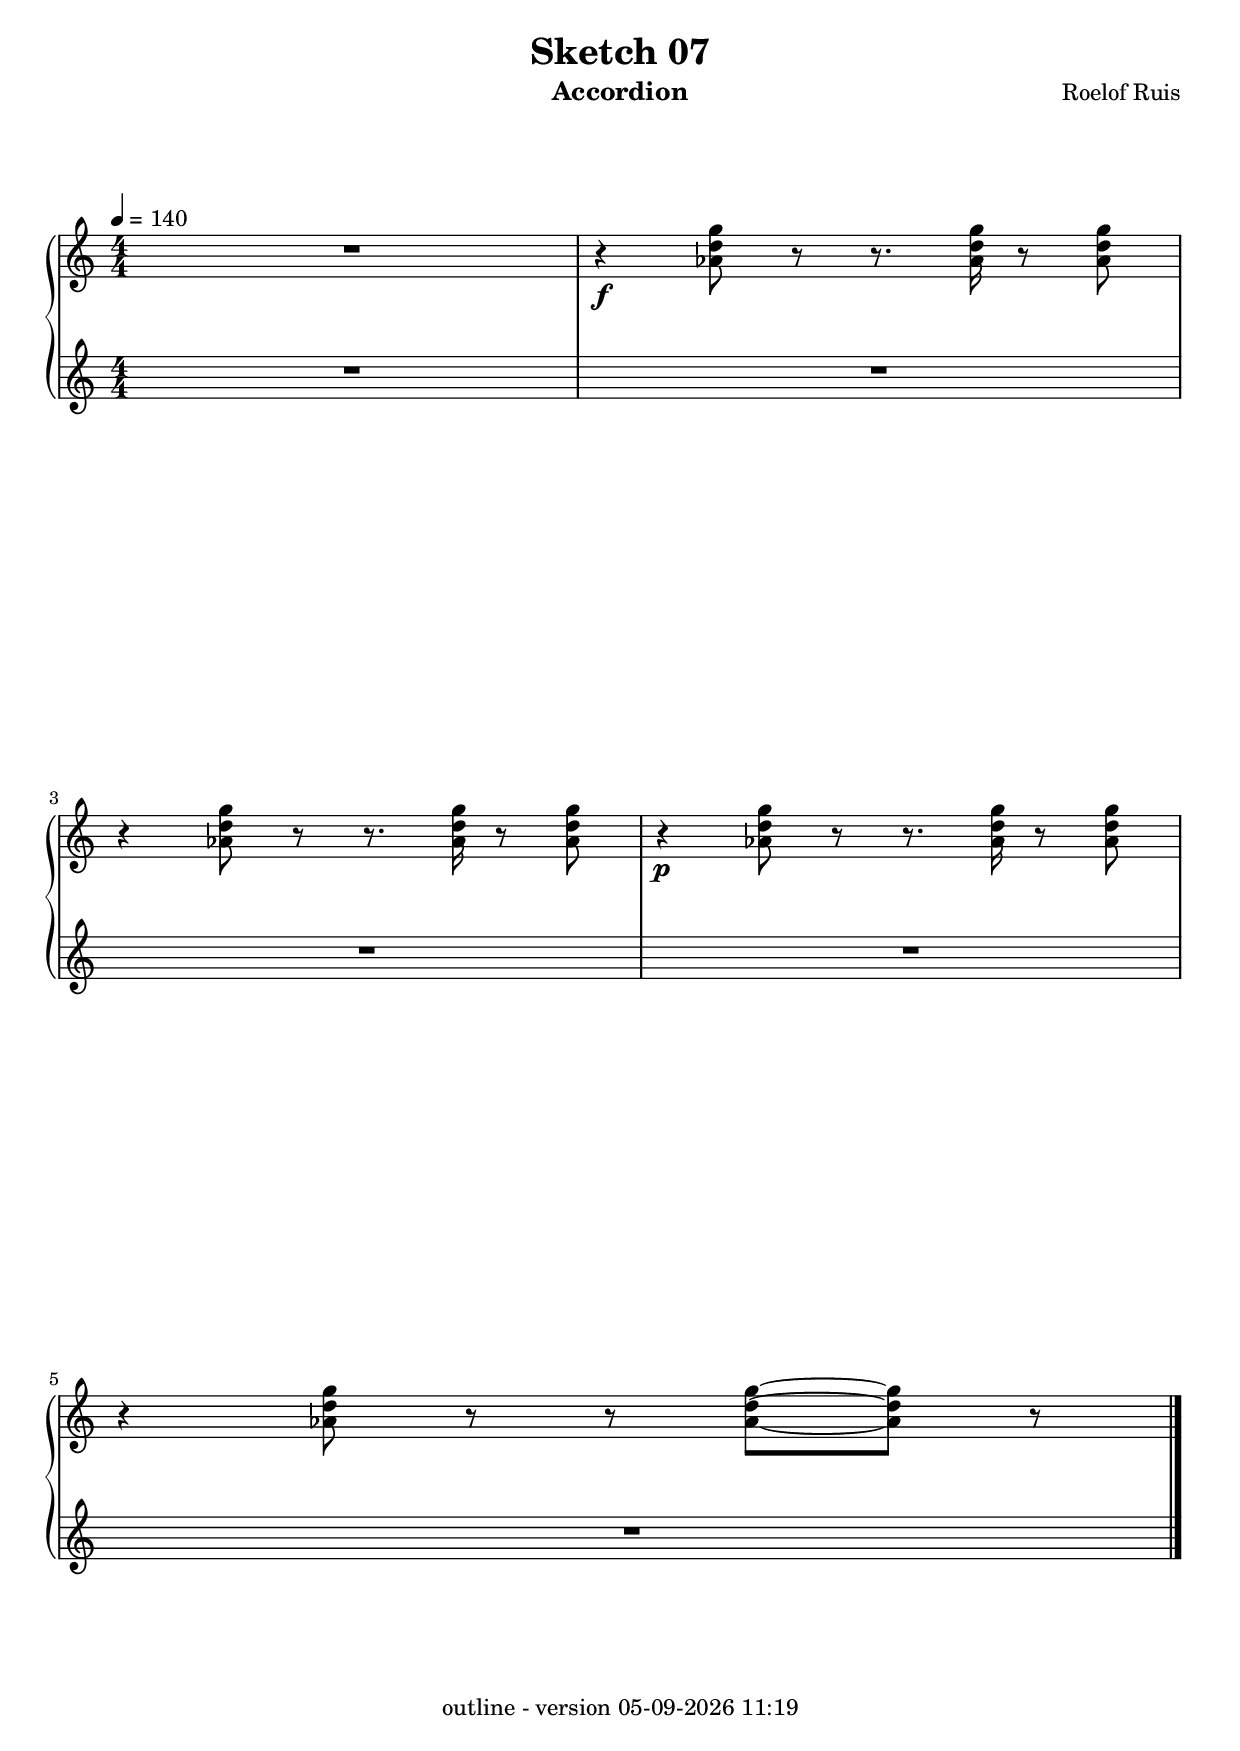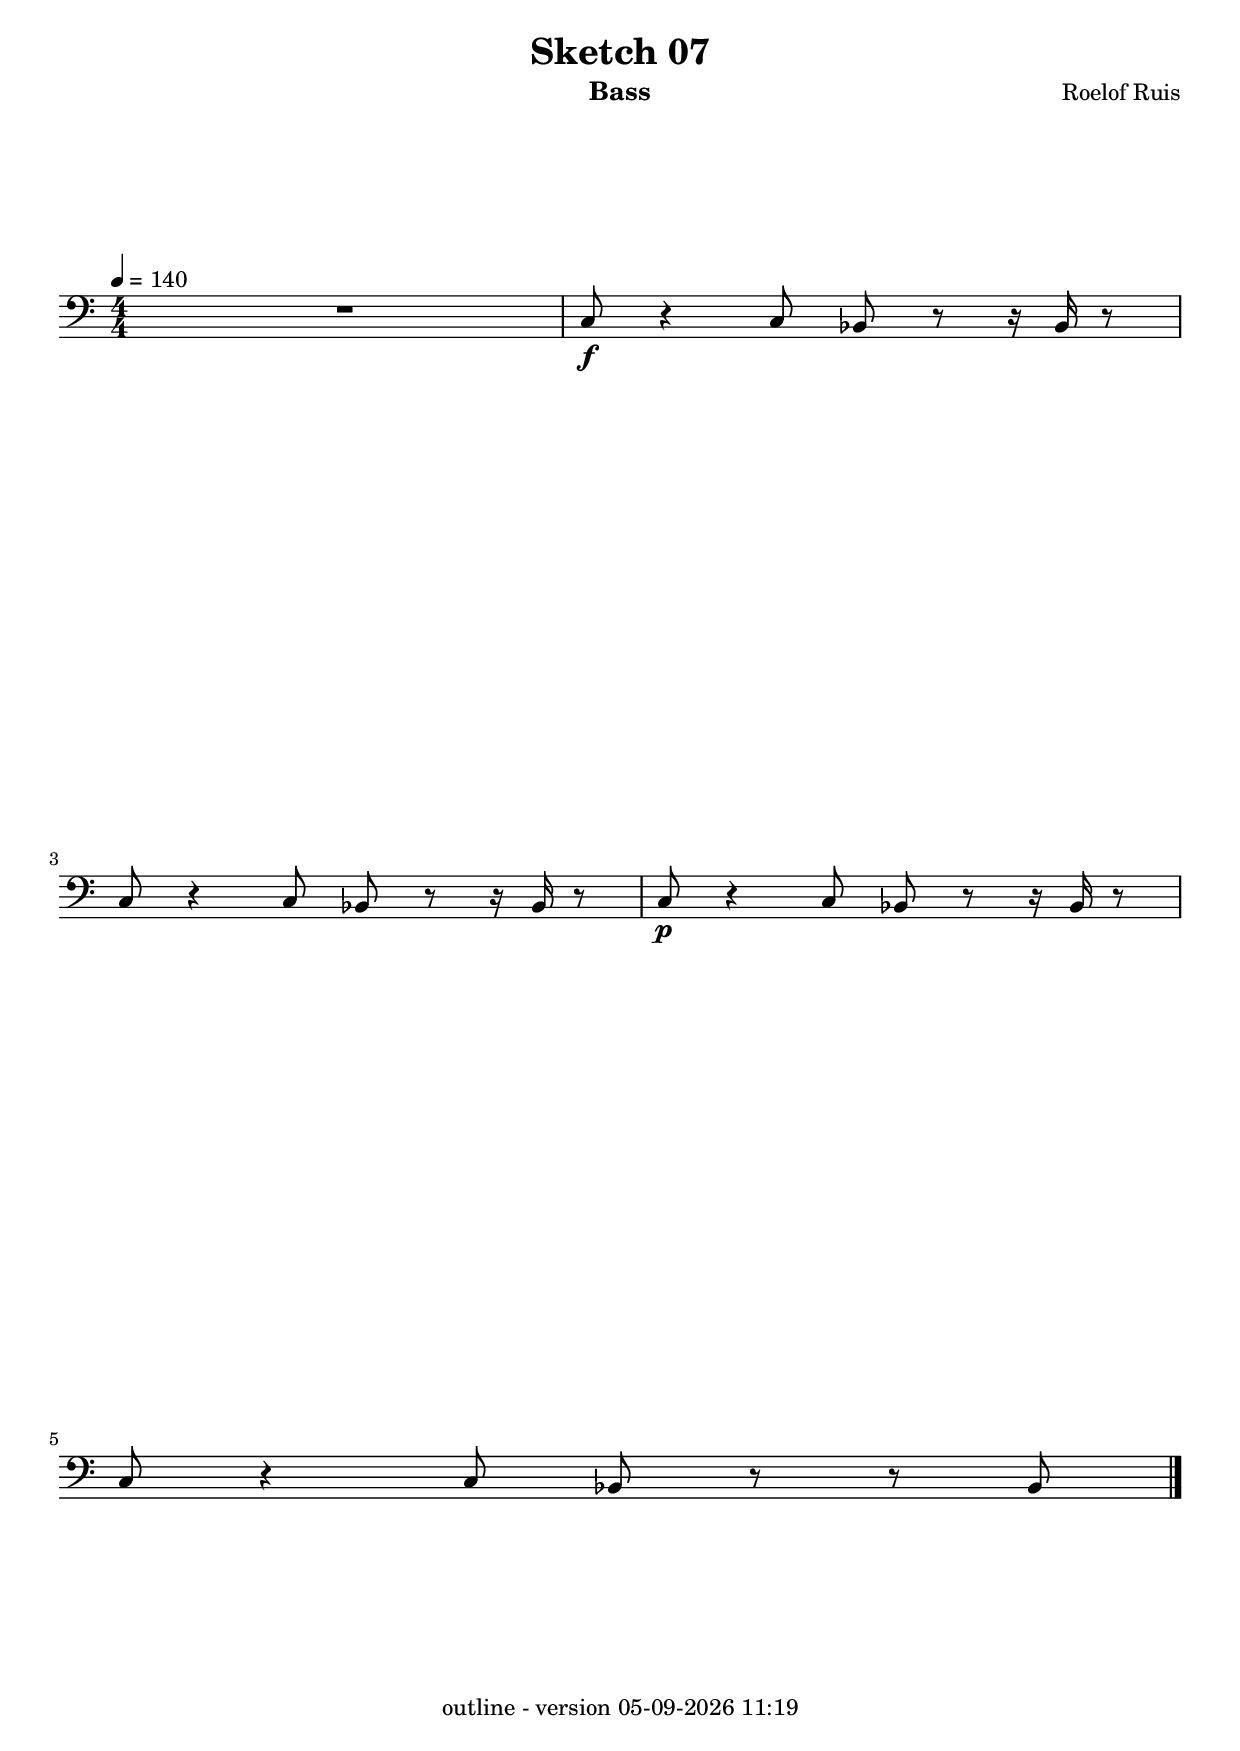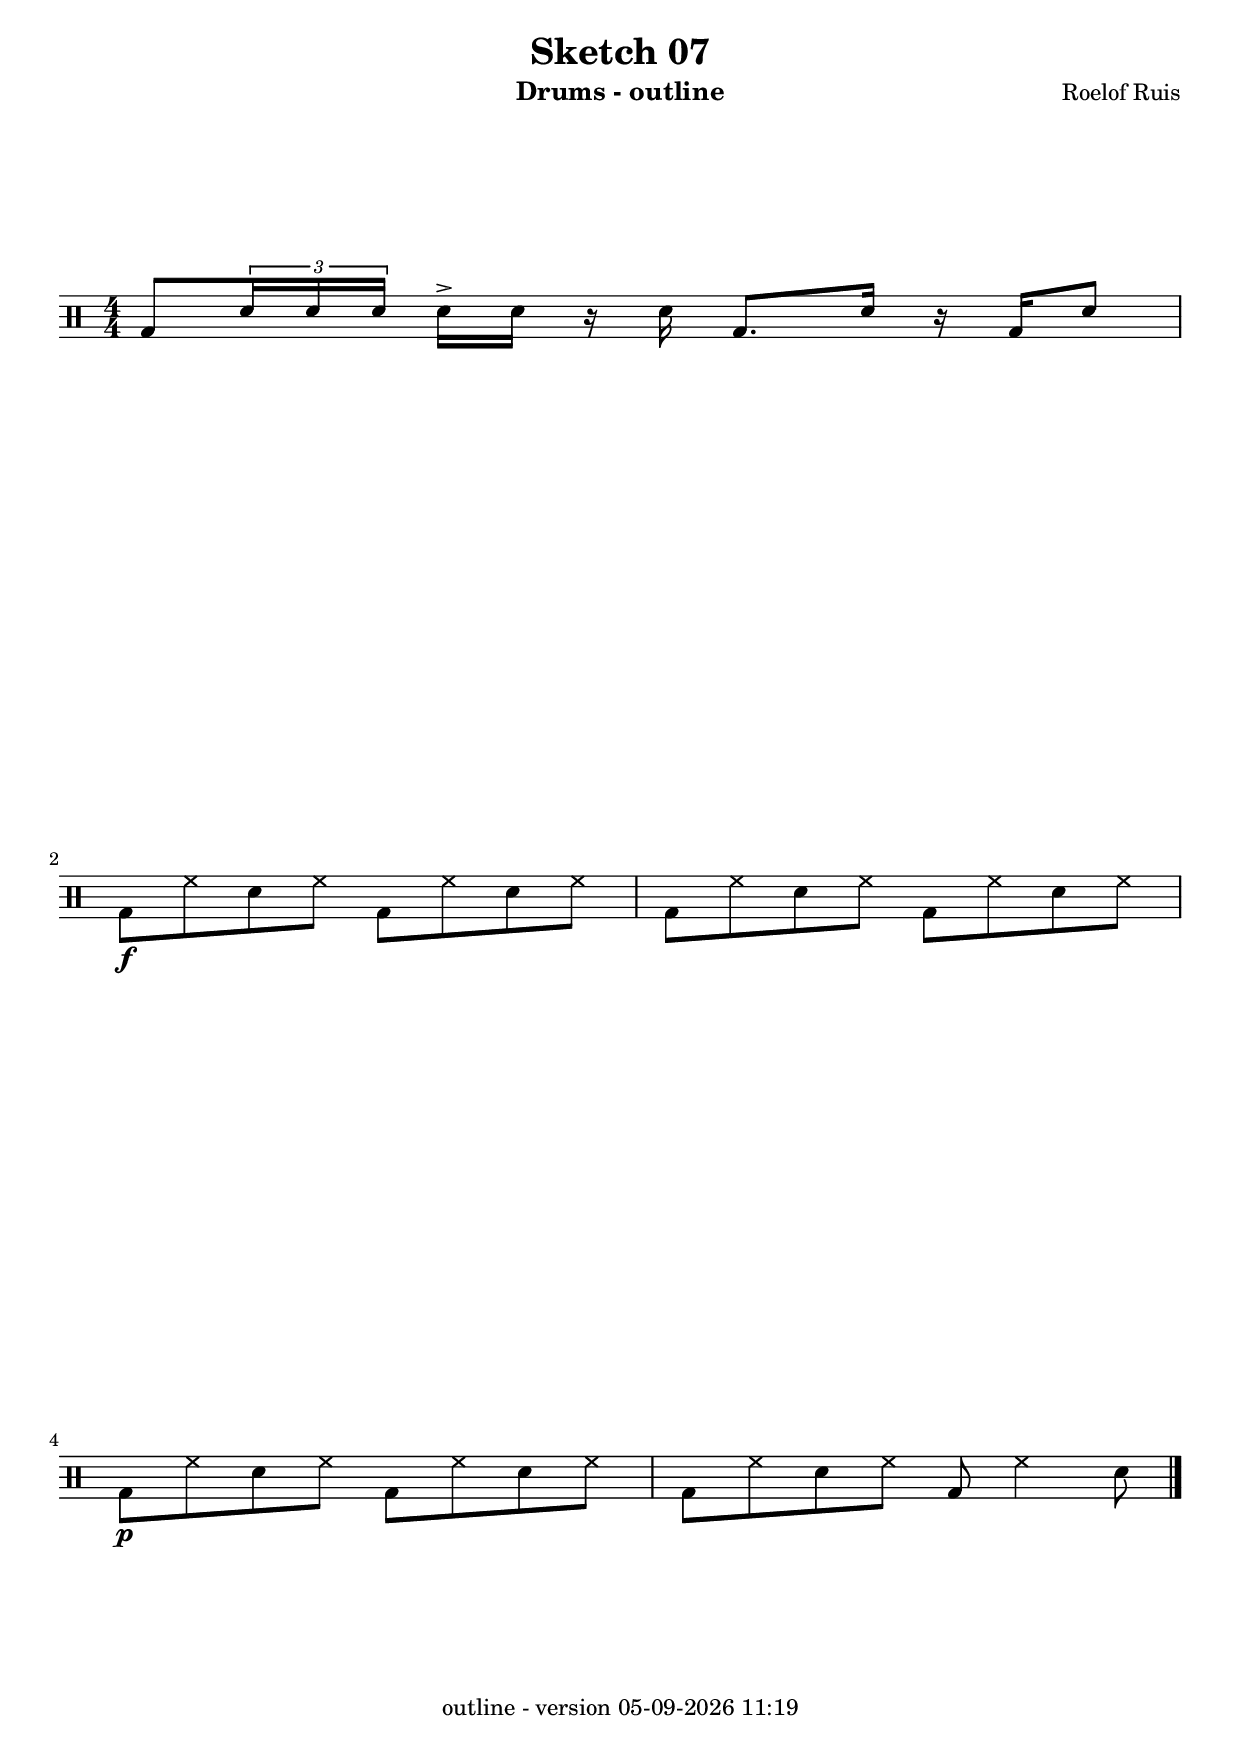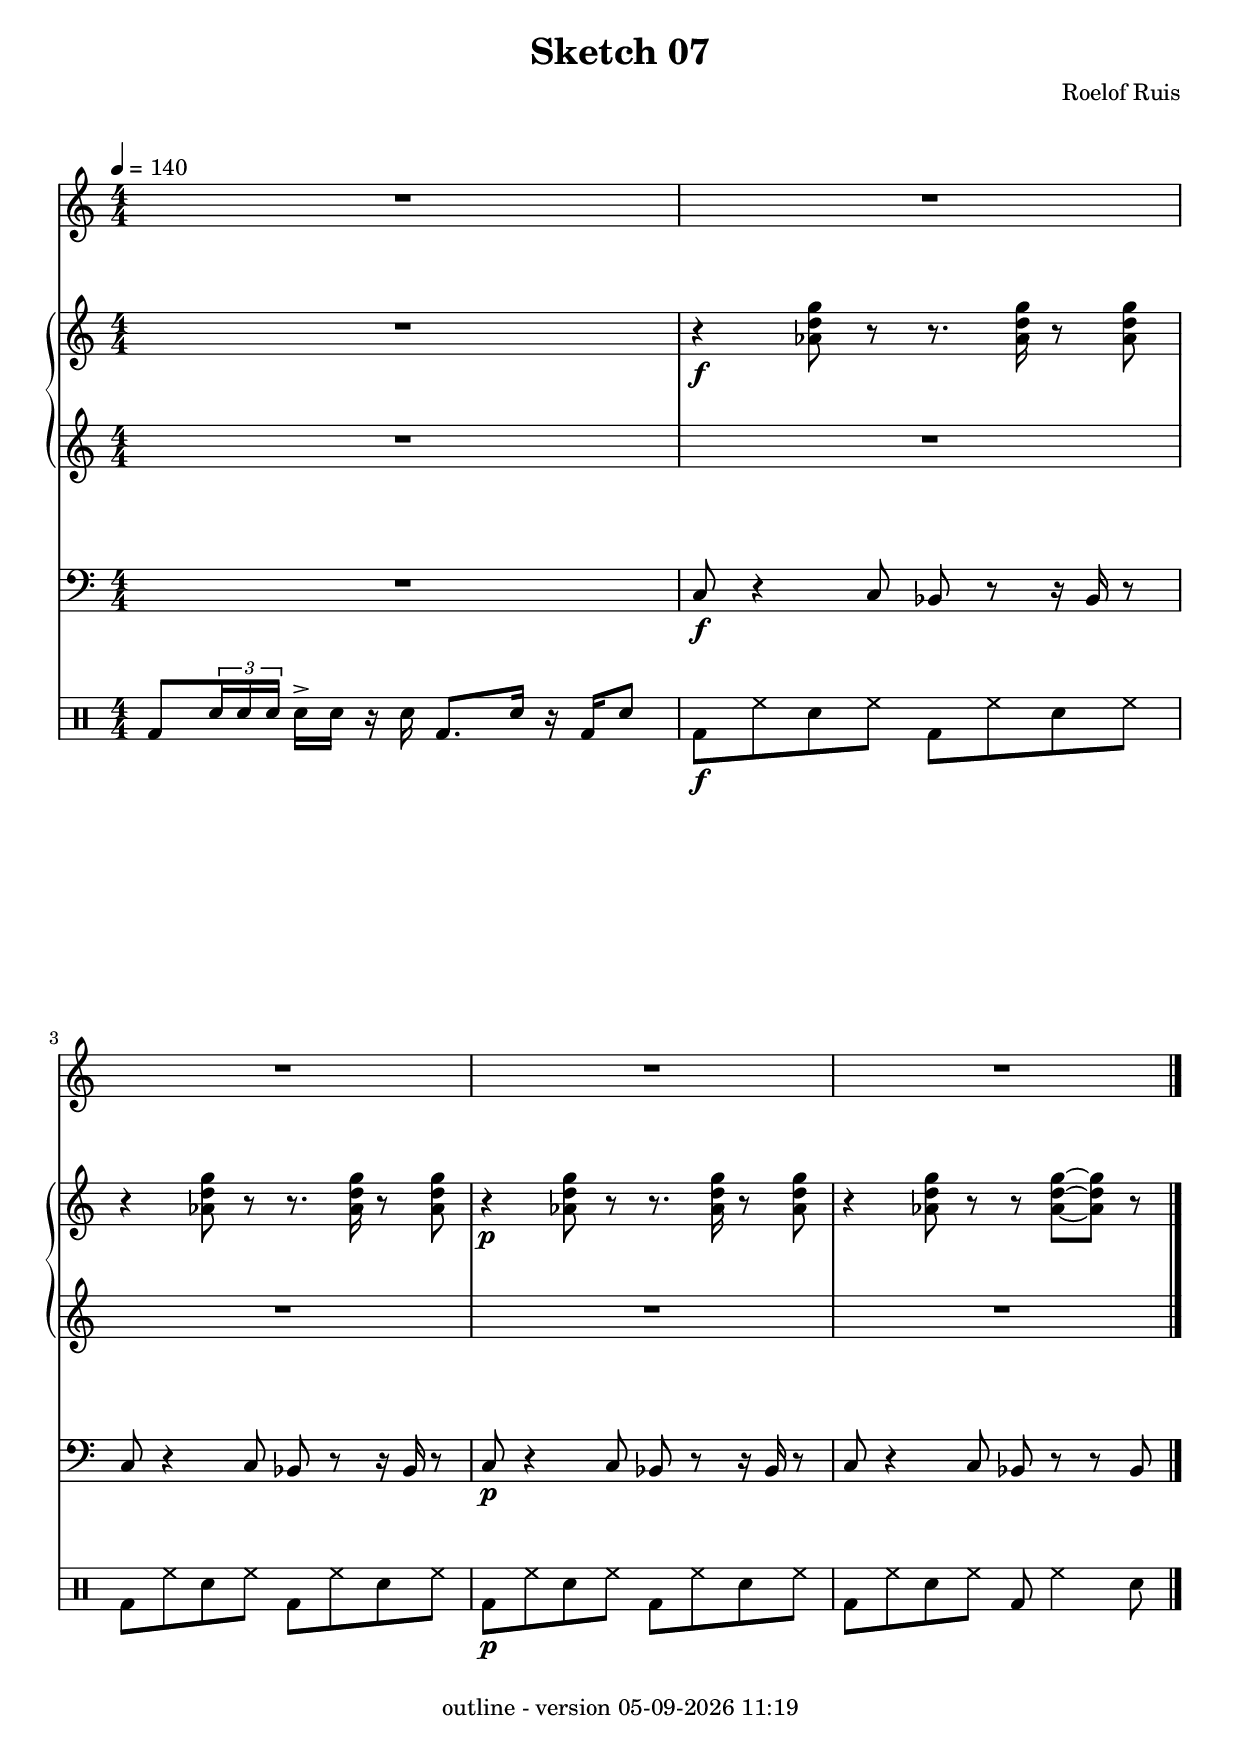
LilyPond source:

\version "2.24"
% -*- output: ./;

globalOptions = {
  \compressEmptyMeasures
  \numericTimeSignature
  \tempo 4=140
}

chordmusic = \chordmode {
  \set chordChanges = ##t
  
  % Chord
}

drumMusic = \drummode {
  \numericTimeSignature

  bd8 \times 2/3 { sn16 16 16 } sn16-> 16 r16 sn16 bd8. sn16 r16 bd16 sn8 |
  bd8\f hh sn hh bd hh sn hh |
  bd8 hh sn hh bd hh sn hh |
  bd8\p hh sn hh bd hh sn hh |
  bd8 hh sn hh bd hh4 sn8 |
  
  \bar "|."
}

tenorSax = \relative c'' {
  \globalOptions
  \clef treble
  
  R1
  R1*4 |
  
  
  \bar "|."
}

accordionLeft = \relative c'' {
  \globalOptions
  \clef treble
  
  R1*5 |

  \bar "|."
}

accordionRight = \relative c'' {
  \globalOptions
  \clef treble
  
  R1 |
  r4\f <as d g>8 r8 r8. <as d g>16 r8 <as d g>8 |
  r4 <as d g>8 r8 r8. <as d g>16 r8 <as d g>8 |
  r4\p <as d g>8 r8 r8. <as d g>16 r8 <as d g>8 |
  r4 <as d g>8 r8 r8 <as~ d~ g~>8 <as d g>8 r8 |
  
  \bar "|."
}

bass = \relative c {
  \globalOptions
  \clef bass

  R1 |
  c8\f r4 c8 bes8 r8 r16 bes16 r8 |
  c8 r4 c8 bes8 r8 r16 bes16 r8 |
  c8\p r4 c8 bes8 r8 r16 bes16 r8 |
  c8 r4 c8 bes8 r8 r8 bes8 |
  
  \bar "|."

}

% --- BOOKS --- %
title = "Sketch 07"
bookname = "Sketch07"
composer = "Roelof Ruis"
date = #(strftime "%d-%m-%Y %H:%M" (localtime (current-time)))
docVersion = #(string-append "outline - version " date)

BookFull = \book {
  \bookOutputName #(string-append bookname "_Full")
  \paper {
    indent = 0.0
    ragged-last-bottom = ##f
    print-all-headers = ##t
    %max-systems-per-page = 16
  }
  
  \header {
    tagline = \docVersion
  }
  
  \score {
    \header {
      title = \title
      composer = \composer
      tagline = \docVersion
    }
    <<
      \new ChordNames { \chordmusic }
      \new Staff = "saxophone" \tenorSax
      \new GrandStaff = "accordion" <<
        \new Staff \accordionRight
        \new Staff \accordionLeft
      >>
      \new Staff = "bass" \bass
      \new DrumStaff = "drums" \drumMusic
    >>
  }
}

BookDrums = \book {
  \bookOutputName #(string-append bookname "_Drums")
  \paper {
    indent = 0.0
    ragged-last-bottom = ##f 
    print-all-headers = ##f
    max-systems-per-page = 12
  }

  \header {
    title = \title
    composer = \composer
    instrument = "Drums - outline"
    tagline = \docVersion
  }
  
  \score {
    <<
      \new DrumStaff { \drumMusic }
    >>
    
    \layout {
      \context {
        \Score
        \override SpacingSpanner.uniform-stretching = ##t
        \override SpacingSpanner.base-shortest-duration = #(ly:make-moment 1/8)
      }
    }
  }
}

BookTenorSax = \book {
  \bookOutputName #(string-append bookname "_TenorSax")
  \paper {
    indent = 0.0
    ragged-last-bottom = ##f
    print-all-headers = ##f
    max-systems-per-page = 12
  }
  
  \header {
    title = \title
    composer = \composer
    instrument = "Tenor Saxophone"
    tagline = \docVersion
  }
  
  \score {
    <<
      \new ChordNames { \transpose bes c' { \chordmusic } }
      \new Staff { \transpose bes c' \tenorSax }
    >>
  }
}

BookAccordion = \book {
  \bookOutputName #(string-append bookname "_Accordion")
  \paper {
    indent = 0.0
    ragged-last-bottom = ##f
    print-all-headers = ##f
    max-systems-per-page = 12
  }
  
  \header {
    title = \title
    composer = \composer
    instrument = "Accordion"
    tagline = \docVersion
  }
  
  \score {
    <<
      \new ChordNames { \chordmusic }
      \new GrandStaff <<
        \new Staff { \accordionRight }
        \new Staff { \accordionLeft }
      >>
    >>
  }
}

BookBass = \book {
  \bookOutputName #(string-append bookname "_Bass")
  \paper {
    indent = 0.0
    ragged-last-bottom = ##f
    print-all-headers = ##f
    max-systems-per-page = 12
  }
  
  \header {
    title = \title
    composer = \composer
    instrument = "Bass"
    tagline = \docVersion
  }
  
  \score {
    <<
      \new ChordNames { \chordmusic }
      \new Staff { \bass }
    >>
  }
}

Midi = \score {
  \bookOutputName \bookname
  <<
    \new Staff = "saxophone" {
      \set Staff.midiInstrument = "tenor sax"
      \set Staff.midiMinimumVolume = 0.6
      \set Staff.midiMaximumVolume = 0.9
      \transpose c c, { \unfoldRepeats \tenorSax }
    }
    \new Staff = "accordionRight" {
      \set Staff.midiInstrument = "reed organ"
      \set Staff.midiMinimumVolume = 0.3
      \set Staff.midiMaximumVolume = 0.6
      \transpose c c, { \unfoldRepeats \accordionRight }
    }
    \new Staff = "accordionLeft" {
      \set Staff.midiInstrument = "reed organ"
      \set Staff.midiMinimumVolume = 0.3
      \set Staff.midiMaximumVolume = 0.6
      \transpose c c, { \unfoldRepeats { \accordionLeft } }
    }
    \new Staff = "bass" {
      \set Staff.midiMinimumVolume = 0.4
      \set Staff.midiMaximumVolume = 0.9
      \set Staff.midiInstrument = "electric bass (finger)"
      \transpose c c, { \unfoldRepeats \bass }
    }
    \new DrumStaff = "drums" {
      \unfoldRepeats { \drumMusic }
    }
  >>

  \midi { }
}


\Midi
\BookFull
\BookDrums
\BookTenorSax
\BookAccordion
\BookBass